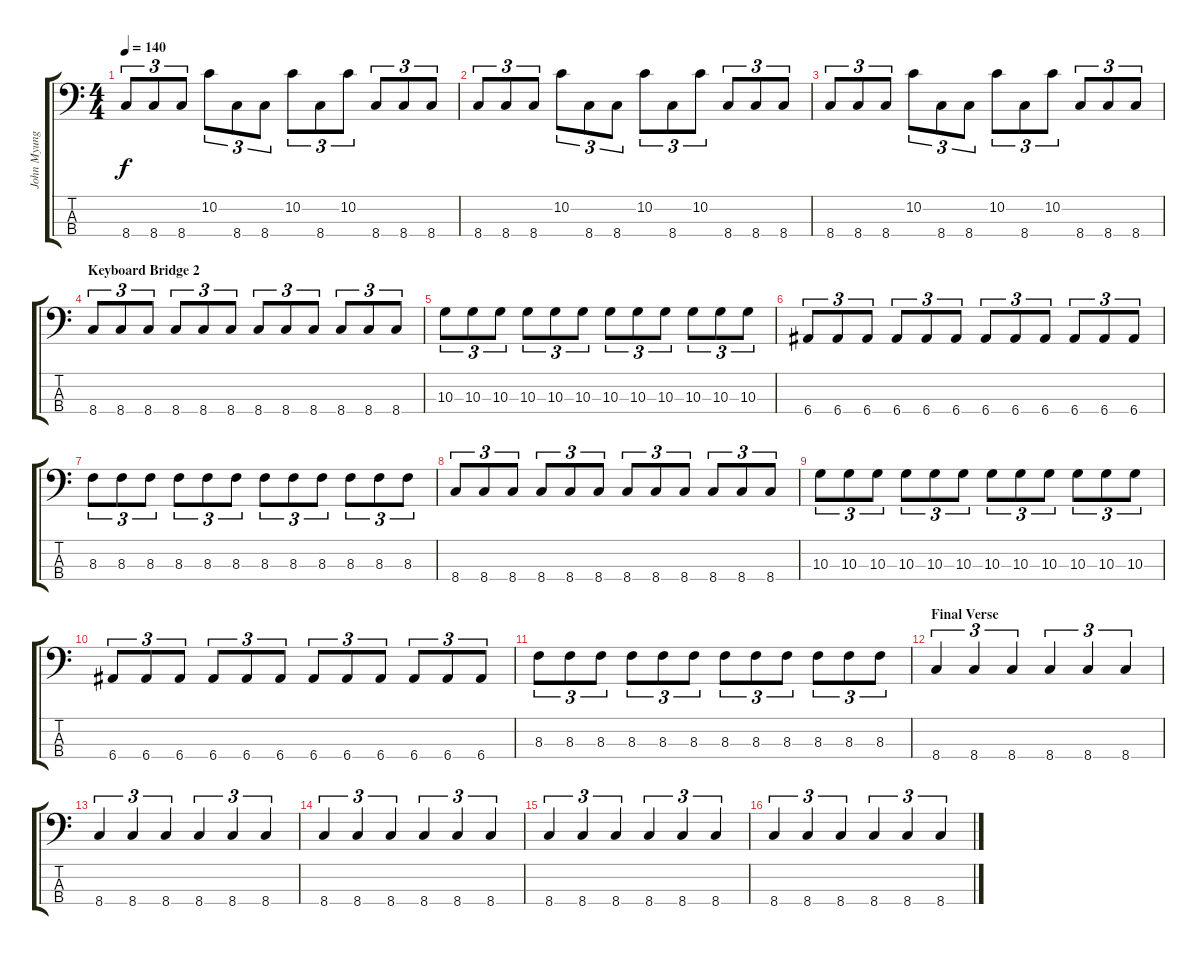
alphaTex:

\track ("John Myung Bass Guitar" "John Myung") {instrument electricbassfinger}
\staff {score tabs}
\tuning (G2 D2 A1 E1) {hide}
\ts (4 4)
\tempo 140
\clef f4
\ks c
8.4.8{tu (3 2) dy f} 8.4.8{tu (3 2)} 8.4.8{tu (3 2)} 10.2.8{tu (3 2)} 8.4.8{tu (3 2)} 8.4.8{tu (3 2)} 10.2.8{tu (3 2)} 8.4.8{tu (3 2)} 10.2.8{tu (3 2)} 8.4.8{tu (3 2)} 8.4.8{tu (3 2)} 8.4.8{tu (3 2)} |
8.4.8{tu (3 2)} 8.4.8{tu (3 2)} 8.4.8{tu (3 2)} 10.2.8{tu (3 2)} 8.4.8{tu (3 2)} 8.4.8{tu (3 2)} 10.2.8{tu (3 2)} 8.4.8{tu (3 2)} 10.2.8{tu (3 2)} 8.4.8{tu (3 2)} 8.4.8{tu (3 2)} 8.4.8{tu (3 2)} |
8.4.8{tu (3 2)} 8.4.8{tu (3 2)} 8.4.8{tu (3 2)} 10.2.8{tu (3 2)} 8.4.8{tu (3 2)} 8.4.8{tu (3 2)} 10.2.8{tu (3 2)} 8.4.8{tu (3 2)} 10.2.8{tu (3 2)} 8.4.8{tu (3 2)} 8.4.8{tu (3 2)} 8.4.8{tu (3 2)} |
\section ("" "Keyboard Bridge 2")
8.4.8{tu (3 2)} 8.4.8{tu (3 2)} 8.4.8{tu (3 2)} 8.4.8{tu (3 2)} 8.4.8{tu (3 2)} 8.4.8{tu (3 2)} 8.4.8{tu (3 2)} 8.4.8{tu (3 2)} 8.4.8{tu (3 2)} 8.4.8{tu (3 2)} 8.4.8{tu (3 2)} 8.4.8{tu (3 2)} |
10.3.8{tu (3 2)} 10.3.8{tu (3 2)} 10.3.8{tu (3 2)} 10.3.8{tu (3 2)} 10.3.8{tu (3 2)} 10.3.8{tu (3 2)} 10.3.8{tu (3 2)} 10.3.8{tu (3 2)} 10.3.8{tu (3 2)} 10.3.8{tu (3 2)} 10.3.8{tu (3 2)} 10.3.8{tu (3 2)} |
6.4.8{tu (3 2)} 6.4.8{tu (3 2)} 6.4.8{tu (3 2)} 6.4.8{tu (3 2)} 6.4.8{tu (3 2)} 6.4.8{tu (3 2)} 6.4.8{tu (3 2)} 6.4.8{tu (3 2)} 6.4.8{tu (3 2)} 6.4.8{tu (3 2)} 6.4.8{tu (3 2)} 6.4.8{tu (3 2)} |
8.3.8{tu (3 2)} 8.3.8{tu (3 2)} 8.3.8{tu (3 2)} 8.3.8{tu (3 2)} 8.3.8{tu (3 2)} 8.3.8{tu (3 2)} 8.3.8{tu (3 2)} 8.3.8{tu (3 2)} 8.3.8{tu (3 2)} 8.3.8{tu (3 2)} 8.3.8{tu (3 2)} 8.3.8{tu (3 2)} |
8.4.8{tu (3 2)} 8.4.8{tu (3 2)} 8.4.8{tu (3 2)} 8.4.8{tu (3 2)} 8.4.8{tu (3 2)} 8.4.8{tu (3 2)} 8.4.8{tu (3 2)} 8.4.8{tu (3 2)} 8.4.8{tu (3 2)} 8.4.8{tu (3 2)} 8.4.8{tu (3 2)} 8.4.8{tu (3 2)} |
10.3.8{tu (3 2)} 10.3.8{tu (3 2)} 10.3.8{tu (3 2)} 10.3.8{tu (3 2)} 10.3.8{tu (3 2)} 10.3.8{tu (3 2)} 10.3.8{tu (3 2)} 10.3.8{tu (3 2)} 10.3.8{tu (3 2)} 10.3.8{tu (3 2)} 10.3.8{tu (3 2)} 10.3.8{tu (3 2)} |
6.4.8{tu (3 2)} 6.4.8{tu (3 2)} 6.4.8{tu (3 2)} 6.4.8{tu (3 2)} 6.4.8{tu (3 2)} 6.4.8{tu (3 2)} 6.4.8{tu (3 2)} 6.4.8{tu (3 2)} 6.4.8{tu (3 2)} 6.4.8{tu (3 2)} 6.4.8{tu (3 2)} 6.4.8{tu (3 2)} |
8.3.8{tu (3 2)} 8.3.8{tu (3 2)} 8.3.8{tu (3 2)} 8.3.8{tu (3 2)} 8.3.8{tu (3 2)} 8.3.8{tu (3 2)} 8.3.8{tu (3 2)} 8.3.8{tu (3 2)} 8.3.8{tu (3 2)} 8.3.8{tu (3 2)} 8.3.8{tu (3 2)} 8.3.8{tu (3 2)} |
\section ("" "Final Verse")
8.4.4{tu (3 2)} 8.4.4{tu (3 2)} 8.4.4{tu (3 2)} 8.4.4{tu (3 2)} 8.4.4{tu (3 2)} 8.4.4{tu (3 2)} |
8.4.4{tu (3 2)} 8.4.4{tu (3 2)} 8.4.4{tu (3 2)} 8.4.4{tu (3 2)} 8.4.4{tu (3 2)} 8.4.4{tu (3 2)} |
8.4.4{tu (3 2)} 8.4.4{tu (3 2)} 8.4.4{tu (3 2)} 8.4.4{tu (3 2)} 8.4.4{tu (3 2)} 8.4.4{tu (3 2)} |
8.4.4{tu (3 2)} 8.4.4{tu (3 2)} 8.4.4{tu (3 2)} 8.4.4{tu (3 2)} 8.4.4{tu (3 2)} 8.4.4{tu (3 2)} |
8.4.4{tu (3 2)} 8.4.4{tu (3 2)} 8.4.4{tu (3 2)} 8.4.4{tu (3 2)} 8.4.4{tu (3 2)} 8.4.4{tu (3 2)}
